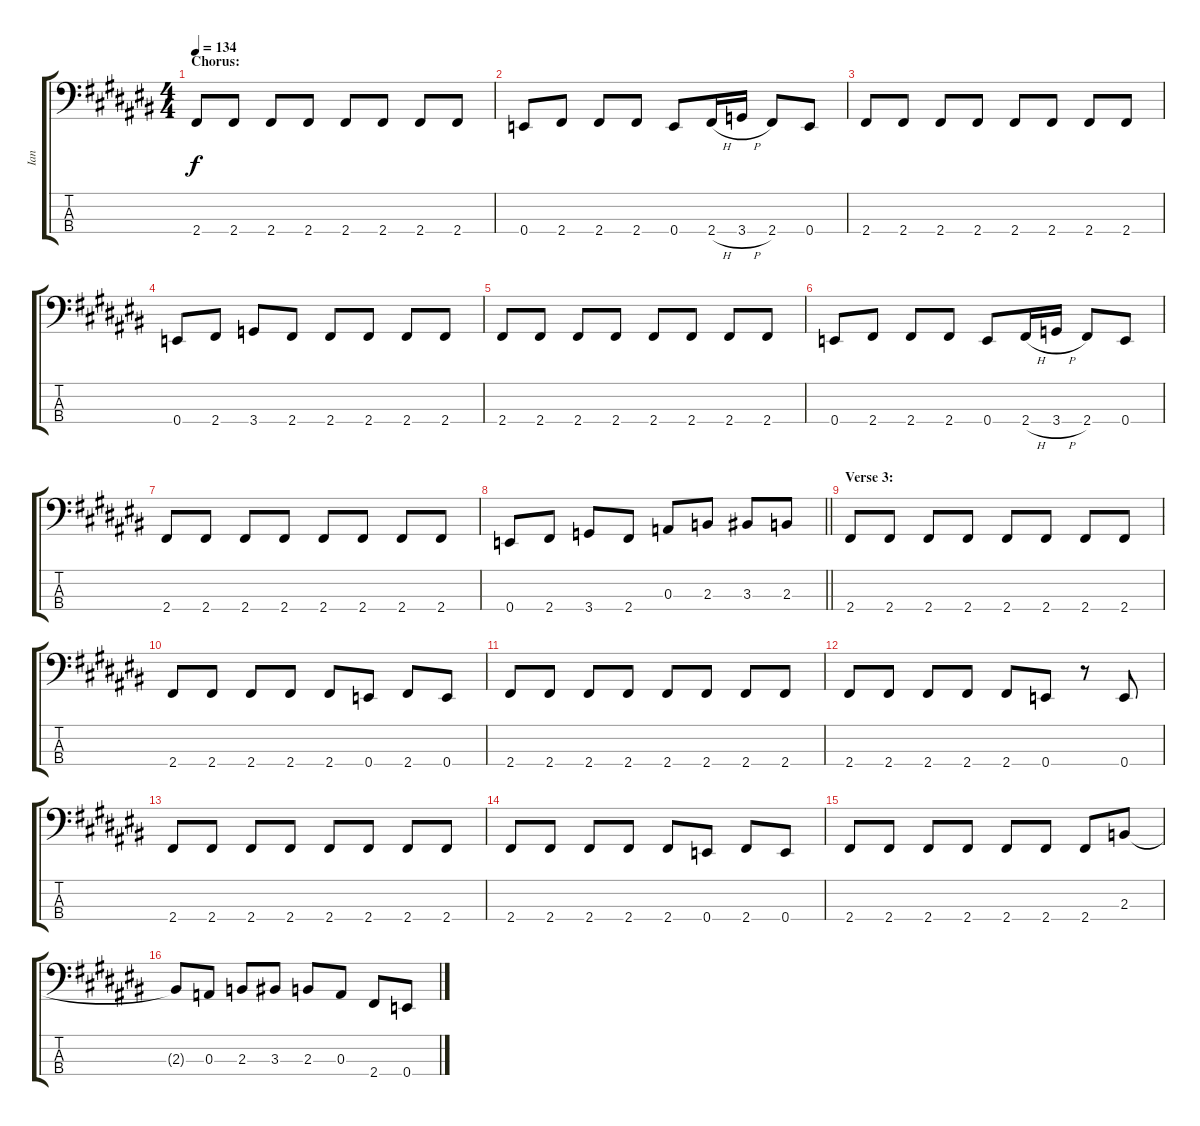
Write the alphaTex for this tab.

\track ("Ian" "Ian") {instrument electricbassfinger}
\staff {score tabs}
\tuning (G2 D2 A1 E1) {hide}
\ts (4 4)
\section ("" "Chorus:")
\tempo 134
\clef f4
\ks c#
2.4.8{dy f} 2.4.8 2.4.8 2.4.8 2.4.8 2.4.8 2.4.8 2.4.8 |
0.4.8 2.4.8 2.4.8 2.4.8 0.4.8 2.4{h}.16 3.4{h}.16 2.4.8 0.4.8 |
2.4.8 2.4.8 2.4.8 2.4.8 2.4.8 2.4.8 2.4.8 2.4.8 |
0.4.8 2.4.8 3.4.8 2.4.8 2.4.8 2.4.8 2.4.8 2.4.8 |
2.4.8 2.4.8 2.4.8 2.4.8 2.4.8 2.4.8 2.4.8 2.4.8 |
0.4.8 2.4.8 2.4.8 2.4.8 0.4.8 2.4{h}.16 3.4{h}.16 2.4.8 0.4.8 |
2.4.8 2.4.8 2.4.8 2.4.8 2.4.8 2.4.8 2.4.8 2.4.8 |
\barLineRight lightlight
0.4.8 2.4.8 3.4.8 2.4.8 0.3.8 2.3.8 3.3.8 2.3.8 |
\section ("" "Verse 3:")
2.4.8 2.4.8 2.4.8 2.4.8 2.4.8 2.4.8 2.4.8 2.4.8 |
2.4.8 2.4.8 2.4.8 2.4.8 2.4.8 0.4.8 2.4.8 0.4.8 |
2.4.8 2.4.8 2.4.8 2.4.8 2.4.8 2.4.8 2.4.8 2.4.8 |
2.4.8 2.4.8 2.4.8 2.4.8 2.4.8 0.4.8 r.8 0.4.8 |
2.4.8 2.4.8 2.4.8 2.4.8 2.4.8 2.4.8 2.4.8 2.4.8 |
2.4.8 2.4.8 2.4.8 2.4.8 2.4.8 0.4.8 2.4.8 0.4.8 |
2.4.8 2.4.8 2.4.8 2.4.8 2.4.8 2.4.8 2.4.8 2.3.8 |
2.3{t}.8 0.3.8 2.3.8 3.3.8 2.3.8 0.3.8 2.4.8 0.4.8
